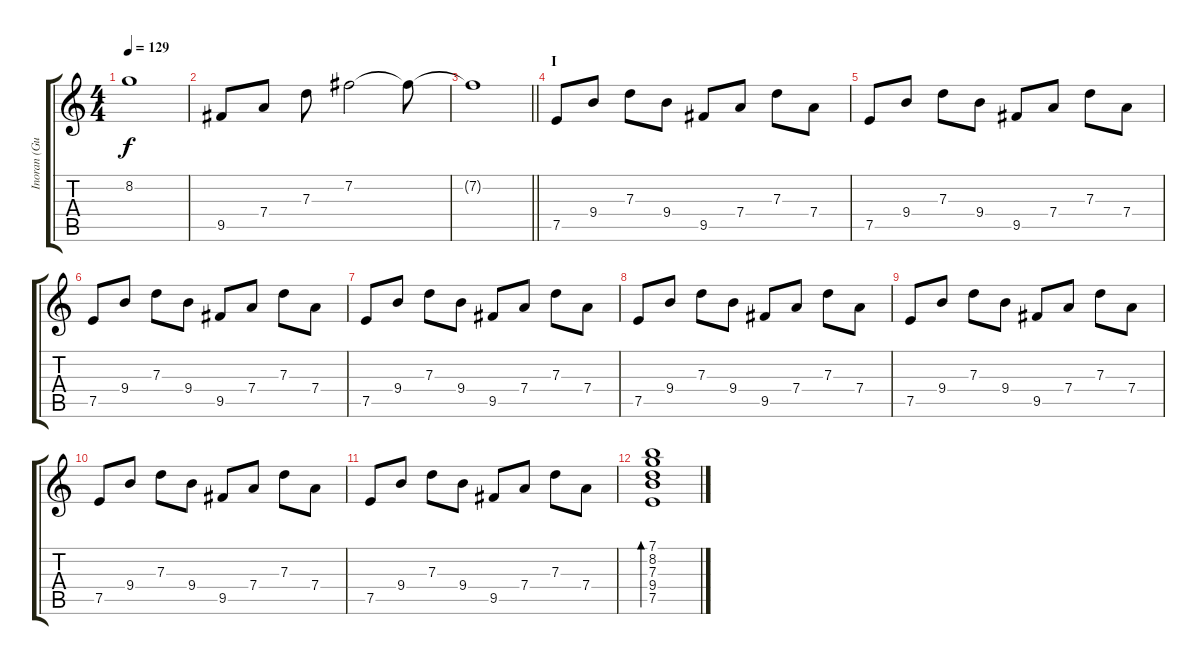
\track ("Inoran (Guitar 3)" "Inoran (Gu") {instrument distortionguitar}
\staff {score tabs}
\tuning (E4 B3 G3 D3 A2 E2) {hide}
\ts (4 4)
\tempo 129
\clef g2
\ks c
8.2{t}.1{dy f} |
9.5.8 7.4.8 7.3.8 7.2.2 7.2{t}.8 |
\barLineRight lightlight
7.2{t}.1 |
\section ("" "I")
7.5.8 9.4.8 7.3.8 9.4.8 9.5.8 7.4.8 7.3.8 7.4.8 |
7.5.8 9.4.8 7.3.8 9.4.8 9.5.8 7.4.8 7.3.8 7.4.8 |
7.5.8 9.4.8 7.3.8 9.4.8 9.5.8 7.4.8 7.3.8 7.4.8 |
7.5.8 9.4.8 7.3.8 9.4.8 9.5.8 7.4.8 7.3.8 7.4.8 |
7.5.8 9.4.8 7.3.8 9.4.8 9.5.8 7.4.8 7.3.8 7.4.8 |
7.5.8 9.4.8 7.3.8 9.4.8 9.5.8 7.4.8 7.3.8 7.4.8 |
7.5.8 9.4.8 7.3.8 9.4.8 9.5.8 7.4.8 7.3.8 7.4.8 |
7.5.8 9.4.8 7.3.8 9.4.8 9.5.8 7.4.8 7.3.8 7.4.8 |
(7.1 8.2 7.3 9.4 7.5).1{bd 480}
